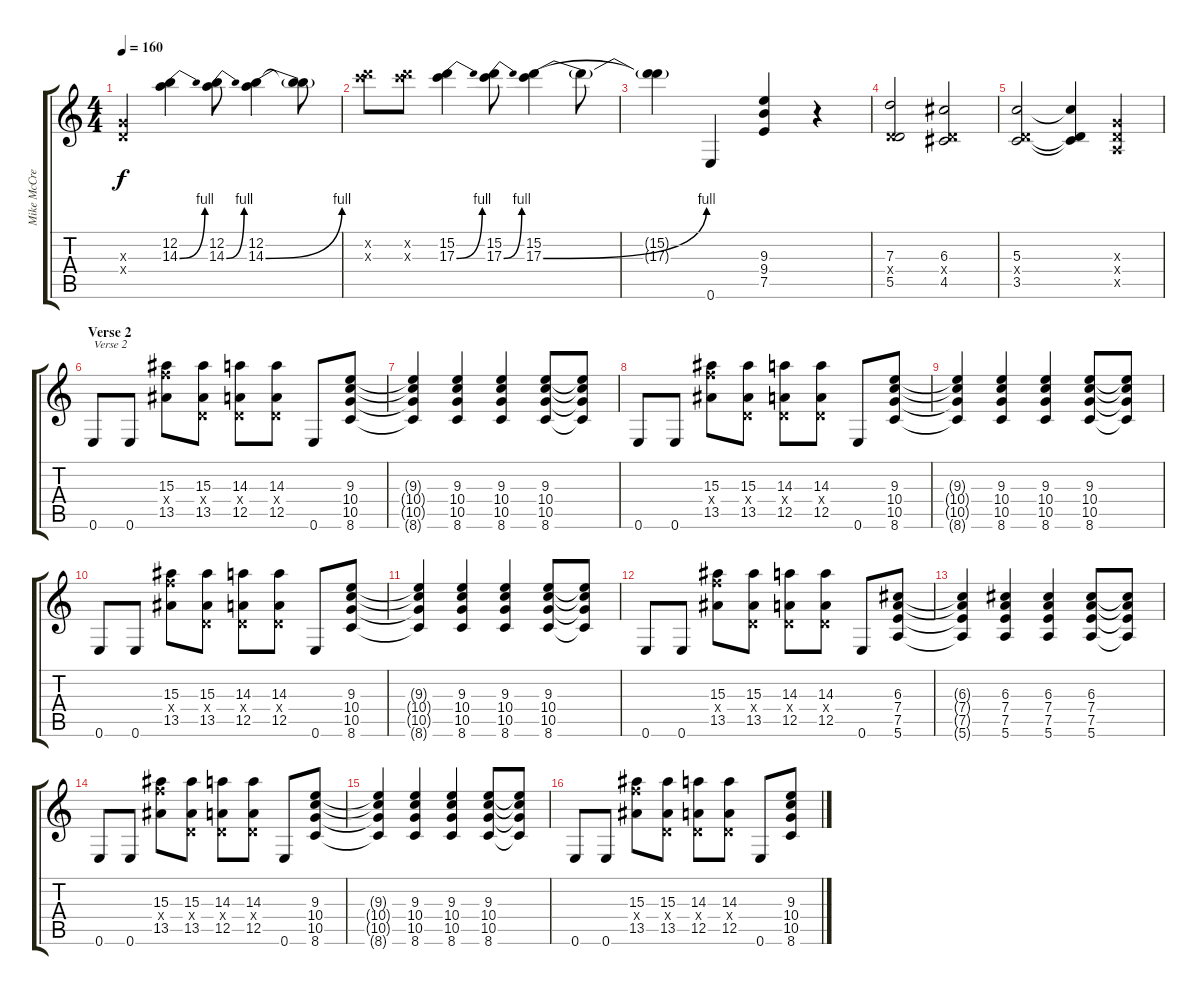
\track ("Mike McCready" "Mike McCre") {instrument distortionguitar}
\staff {score tabs}
\tuning (E4 B3 G3 D3 A2 E2) {hide}
\ts (4 4)
\tempo 160
\clef g2
\ks c
(0.3{x} 0.4{x}).4{dy f} (12.2 14.3{be (bend 0 0 60 4)}).4 (12.2 14.3{be (bend 0 0 60 4)}).8 (12.2 14.3{be (bend 0 0 60 4)}).4 (12.2{t} 14.3{t}).8 |
(15.2{x} 17.3{x}).8 (15.2{x} 17.3{x}).8 (15.2 17.3{be (bend 0 0 60 4)}).4 (15.2 17.3{be (bend 0 0 60 4)}).8 (15.2 17.3{be (bend 0 0 60 4)}).4 17.3{t}.8 |
(15.2{t} 17.3{t}).4 0.6.4 (9.3 9.4 7.5).4 r.4 |
(7.3 0.4{x} 5.5).2 (6.3 0.4{x} 4.5).2 |
(5.3 0.4{x} 3.5).2 (5.3{t} 0.4{t} 3.5{t}).4 (0.3{x} 0.4{x} 0.5{x}).4 |
\section ("" "Verse 2")
0.6.8{txt "Verse 2"} 0.6.8 (15.3 15.4{x} 13.5).8 (15.3 0.4{x} 13.5).8 (14.3 0.4{x} 12.5).8 (14.3 0.4{x} 12.5).8 0.6.8 (9.3 10.4 10.5 8.6).8 |
(9.3{t} 10.4{t} 10.5{t} 8.6{t}).4 (9.3 10.4 10.5 8.6).4 (9.3 10.4 10.5 8.6).4 (9.3 10.4 10.5 8.6).8 (9.3{t} 10.4{t} 10.5{t} 8.6{t}).8 |
0.6.8 0.6.8 (15.3 15.4{x} 13.5).8 (15.3 0.4{x} 13.5).8 (14.3 0.4{x} 12.5).8 (14.3 0.4{x} 12.5).8 0.6.8 (9.3 10.4 10.5 8.6).8 |
(9.3{t} 10.4{t} 10.5{t} 8.6{t}).4 (9.3 10.4 10.5 8.6).4 (9.3 10.4 10.5 8.6).4 (9.3 10.4 10.5 8.6).8 (9.3{t} 10.4{t} 10.5{t} 8.6{t}).8 |
0.6.8 0.6.8 (15.3 15.4{x} 13.5).8 (15.3 0.4{x} 13.5).8 (14.3 0.4{x} 12.5).8 (14.3 0.4{x} 12.5).8 0.6.8 (9.3 10.4 10.5 8.6).8 |
(9.3{t} 10.4{t} 10.5{t} 8.6{t}).4 (9.3 10.4 10.5 8.6).4 (9.3 10.4 10.5 8.6).4 (9.3 10.4 10.5 8.6).8 (9.3{t} 10.4{t} 10.5{t} 8.6{t}).8 |
0.6.8 0.6.8 (15.3 15.4{x} 13.5).8 (15.3 0.4{x} 13.5).8 (14.3 0.4{x} 12.5).8 (14.3 0.4{x} 12.5).8 0.6.8 (6.3 7.4 7.5 5.6).8 |
(6.3{t} 7.4{t} 7.5{t} 5.6{t}).4 (6.3 7.4 7.5 5.6).4 (6.3 7.4 7.5 5.6).4 (6.3 7.4 7.5 5.6).8 (6.3{t} 7.4{t} 7.5{t} 5.6{t}).8 |
0.6.8 0.6.8 (15.3 15.4{x} 13.5).8 (15.3 0.4{x} 13.5).8 (14.3 0.4{x} 12.5).8 (14.3 0.4{x} 12.5).8 0.6.8 (9.3 10.4 10.5 8.6).8 |
(9.3{t} 10.4{t} 10.5{t} 8.6{t}).4 (9.3 10.4 10.5 8.6).4 (9.3 10.4 10.5 8.6).4 (9.3 10.4 10.5 8.6).8 (9.3{t} 10.4{t} 10.5{t} 8.6{t}).8 |
0.6.8 0.6.8 (15.3 15.4{x} 13.5).8 (15.3 0.4{x} 13.5).8 (14.3 0.4{x} 12.5).8 (14.3 0.4{x} 12.5).8 0.6.8 (9.3 10.4 10.5 8.6).8
